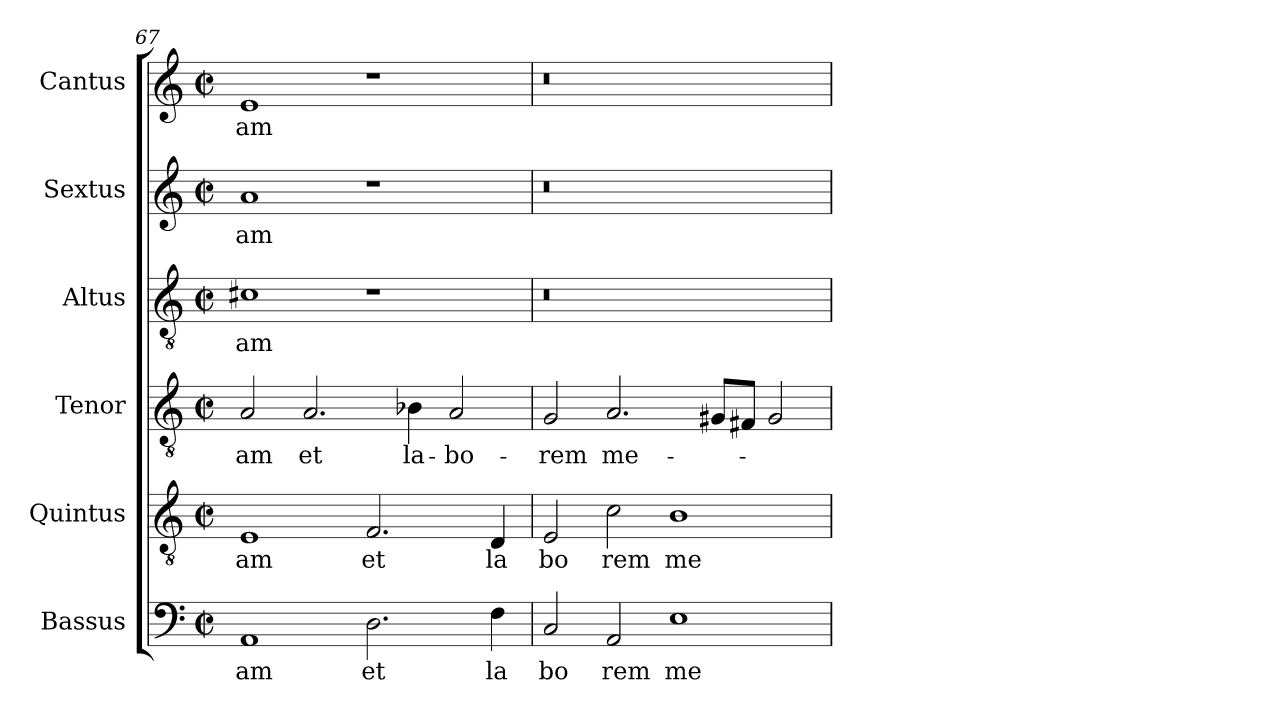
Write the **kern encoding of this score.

**kern	**text	**kern	**text	**kern	**text	**kern	**text	**kern	**text	**kern	**text
*part6	*part6	*part5	*part5	*part4	*part4	*part3	*part3	*part2	*part2	*part1	*part1
*staff6	*staff6	*staff5	*staff5	*staff4	*staff4	*staff3	*staff3	*staff2	*staff2	*staff1	*staff1
*I"Bassus	*	*I"Quintus	*	*I"Tenor	*	*I"Altus	*	*I"Sextus	*	*I"Cantus	*
!!LO:LB:g=z
*clefF4	*	*clefGv2	*	*clefGv2	*	*clefGv2	*	*clefG2	*	*clefG2	*
*	*	*	*	*	*	*k[]	*	*	*	*	*
*	*	*	*	*	*	*C:	*	*	*	*	*
*M2/2	*	*M2/2	*	*M2/2	*	*M2/2	*	*M2/2	*	*M2/2	*
*met(c|)	*	*met(c|)	*	*met(c|)	*	*met(c|)	*	*met(c|)	*	*met(c|)	*
=67	=67	=67	=67	=67	=67	=67	=67	=67	=67	=67	=67
!	!LO:LY:b:cj	!	!LO:LY:b:cj	!	!LO:LY:b:cj	!	!LO:LY:b:cj	!	!LO:LY:b:cj	!	!LO:LY:b:cj
1AA	am	1E	am	2A/	-am	1c#X	-am	1a	am	1e	-am
!	!	!	!	!	!LO:LY:b:cj	!	!	!	!	!	!
.	.	.	.	2.A/	et	.	.	.	.	.	.
!	!LO:LY:b:cj	!	!LO:LY:b:cj	!	!	!	!	!	!	!	!
2.D\	et	2.F/	et	.	.	1r	.	1r	.	1r	.
!	!	!	!	!	!LO:LY:b:cj	!	!	!	!	!	!
.	.	.	.	4B-X\	la-	.	.	.	.	.	.
!	!	!	!	!	!LO:LY:b:cj	!	!	!	!	!	!
.	.	.	.	2A/	-bo-	.	.	.	.	.	.
!	!LO:LY:b:cj	!	!LO:LY:b:cj	!	!	!	!	!	!	!	!
4F\	la	4D/	la	.	.	.	.	.	.	.	.
=68	=68	=68	=68	=68	=68	=68	=68	=68	=68	=68	=68
!	!LO:LY:b:cj	!	!LO:LY:b:cj	!	!LO:LY:b:cj	!	!	!	!	!	!
2C/	bo	2E/	bo	2G/	-rem	0r	.	0r	.	0r	.
!	!LO:LY:b:cj	!	!LO:LY:b:cj	!	!LO:LY:b	!	!	!	!	!	!
2AA/	rem	2c\	rem	2.A/	me-	.	.	.	.	.	.
!	!LO:LY:b:cj	!	!LO:LY:b:cj	!	!	!	!	!	!	!	!
1E	me	1B	me	.	.	.	.	.	.	.	.
.	.	.	.	8G#/L	.	.	.	.	.	.	.
.	.	.	.	8F#/J	.	.	.	.	.	.	.
.	.	.	.	2G#/	.	.	.	.	.	.	.
=	=	=	=	=	=	=	=	=	=	=	=
*-	*-	*-	*-	*-	*-	*-	*-	*-	*-	*-	*-
